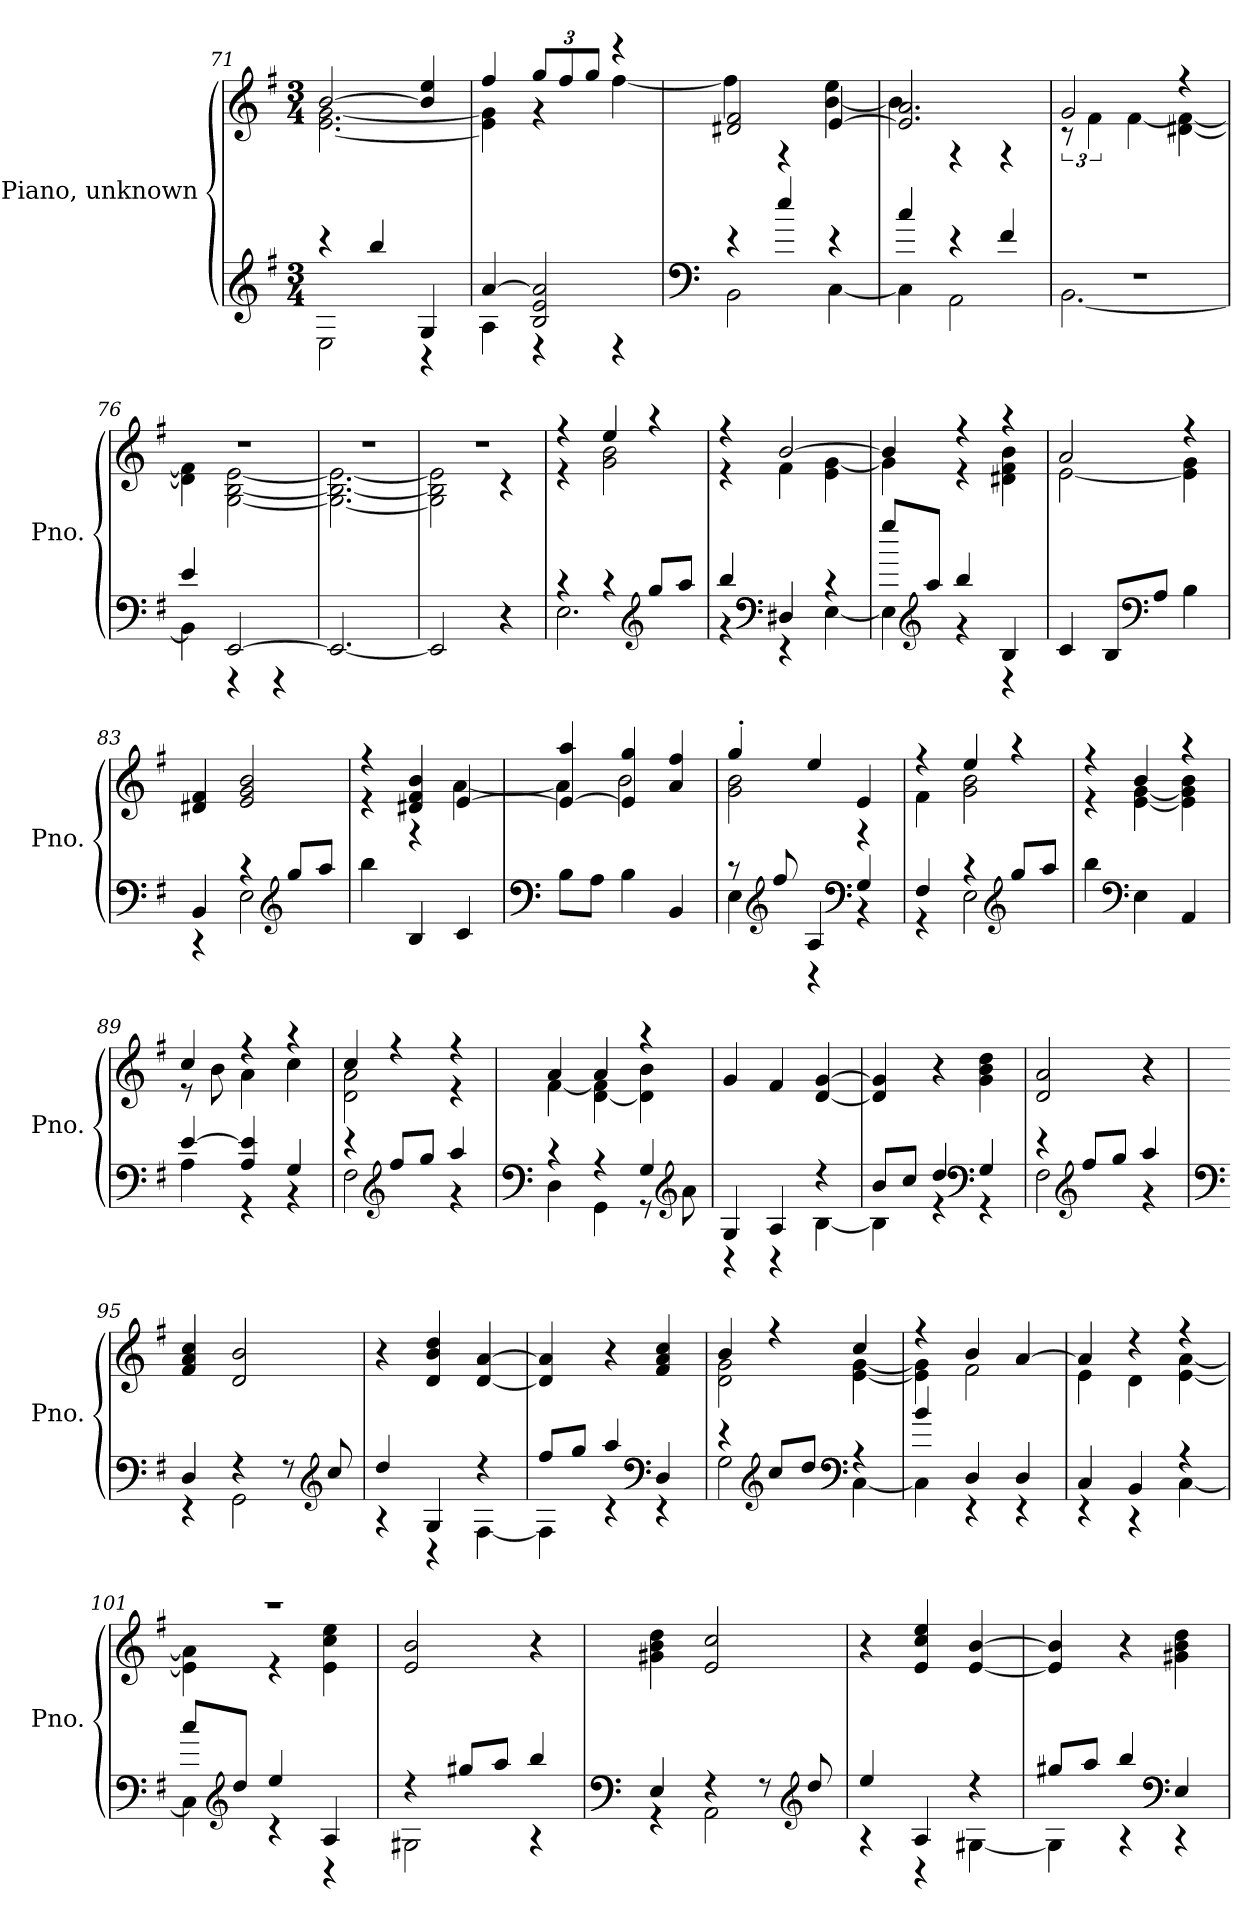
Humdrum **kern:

**kern	**kern
*part1	*part1
*staff2	*staff1
*I"Piano, unknown	*
*I'Pno.	*
*clefG2	*clefG2
*k[f#]	*k[f#]
*M3/4	*M3/4
=71	=71
*^	*^
4r	2E\	[2b/	[2.e\ [2.g\
4bb/	.	.	.
4G/	4r	4b/] 4ee/	.
=72	=72	=72	=72
[4a/	4A\	4ff#/	4e\] 4g\]
*	*	*Xbrackettup	*
2B/ 2e/ 2a/]	4r	12gg/L	4r
.	.	12ff#/	.
.	.	12gg/J	.
.	4r	4r	[4ff#\
!!LO:LB:g=z	!!
=73	=73	=73	=73
*clefF4	*	*	*
4r	2BB\	2d#X/ 2f#/	4ff#\]
4ee/	.	.	4r
4r	[4C\	[4e/	[4b\ 4ee\
=74	=74	=74	=74
4cc/	4C\]	2.e/] 2.a/	4b\]
4r	2AA\	.	4r
4f#/	.	.	4r
=75	=75	=75	=75
*	*	*	*brackettup
2.r	[2.BB\	2g/	12r
.	.	.	6f#\
.	.	.	[4f#\
.	.	4r	[4d#X\ 4f#\_
=76	=76	=76	=76
4e/	4BB\]	2.r	4d#\] 4f#\]
[2EE/	4r	.	[2G\ [2B\ [2e\
.	4r	.	.
*v	*v	*	*
=77	=77	=77
2.EE/_	2.r	2.G\_ 2.B\_ 2.e\_
=78	=78	=78
2EE/]	2.r	2G\] 2B\] 2e\]
4r	.	4r
=79	=79	=79
*^	*	*
4r	2.E\	4r	4r
4r	.	4ee/	2g\ 2b\
*clefG2	*	*	*
8gg/L	.	4r	.
8aa/J	.	.	.
=80	=80	=80	=80
4bb/	4r	4r	4r
*clefF4	*	*	*
4D#X/	4r	[2b/	4f#\
4r	[4E\	.	4e\ [4g\
!!LO:LB:g=z	!!
=81	=81	=81	=81
8gg/L	4E\]	4b/]	4g\]
*clefG2	*	*	*
8aa/J	.	.	.
4bb/	4r	4r	4r
4B/	4r	4r	4d#X\ 4f#\ 4b\
*v	*v	*	*
=82	=82	=82
4c/	2a/	[2e\
8B/L	.	.
*clefF4	*	*
8A/J	.	.
4B\	4r	4e\] 4g\
*	*v	*v
=83	=83
*^	*
4BB/	4r	4d#X/ 4f#/
4r	2E\	2e/ 2g/ 2b/
*clefG2	*	*
8gg/L	.	.
8aa/J	.	.
*v	*v	*
=84	=84
*	*^
4bb\	4r	4r
4B/	4d#X/ 4f#/ 4b/	4r
4c/	[4e/	[4a\
=85	=85	=85
*clefF4	*	*
8B\L	4e/_ 4aa/	4a\]
8A\J	.	.
4B\	4e/] 4gg/	2b\
4BB/	4a/ 4ff#/	.
=86	=86	=86
*^	*	*
8r	4E\	4gg'/	2g\ 2b\
*clefG2	*	*	*
8ff#/	.	.	.
4A/	4r	4ee/	.
*clefF4	*	*	*
4G/	4r	4e/	4r
!!LO:PB:g=z	!!
=87	=87	=87	=87
4F#/	4r	4r	4f#\
4r	2E\	4ee/	2g\ 2b\
*clefG2	*	*	*
8gg/L	.	4r	.
8aa/J	.	.	.
*v	*v	*	*
=88	=88	=88
4bb\	4r	4r
*clefF4	*	*
4E\	4b/	[4e\ [4g\
4AA/	4r	4e\] 4g\] 4b\
=89	=89	=89
*^	*	*
[4e/	4A\	4cc/	8r
.	.	.	8b\
4A/ 4e/]	4r	4r	4a\
4G/	4r	4r	4cc\
=90	=90	=90	=90
4r	2F#\	4cc/	2d\ 2a\
*clefG2	*	*	*
8ff#/L	.	4r	.
8gg/J	.	.	.
4aa/	4r	4r	4r
=91	=91	=91	=91
*clefF4	*	*	*
4r	4D\	4a/	[4f#\
4r	4GG\	4a/	[4d\ 4f#\]
4G/	8r	4r	4d\] 4b\
*clefG2	*	*	*
.	8a\	.	.
*	*	*v	*v
=92	=92	=92
4G/	4r	4g/
4A/	4r	4f#/
4r	[4B\	[4d/ [4g/
!!LO:LB:g=z
=93	=93	=93
8b/L	4B\]	4d/] 4g/]
8cc/J	.	.
4dd/	4r	4r
*clefF4	*	*
4G/	4r	4g\ 4b\ 4dd\
=94	=94	=94
4r	2F#\	2d/ 2a/
*clefG2	*	*
8ff#/L	.	.
8gg/J	.	.
4aa/	4r	4r
=95	=95	=95
*clefF4	*	*
4D/	4r	4f#/ 4a/ 4cc/
4r	2GG\	2d/ 2b/
8r	.	.
*clefG2	*	*
8cc/	.	.
=96	=96	=96
4dd/	4r	4r
4G/	4r	4d/ 4b/ 4dd/
4r	[4F#\	[4d/ [4a/
=97	=97	=97
8ff#/L	4F#\]	4d/] 4a/]
8gg/J	.	.
4aa/	4r	4r
*clefF4	*	*
4D/	4r	4f#/ 4a/ 4cc/
=98	=98	=98
*	*	*^
4r	2G\	4b/	2d\ 2g\
*clefG2	*	*	*
8cc/L	.	4r	.
8dd/J	.	.	.
*clefF4	*	*	*
4r	[4C\	4cc/	[4e\ [4g\
!!LO:LB:g=z	!!
=99	=99	=99	=99
4b/	4C\]	4r	4e\] 4g\]
4D/	4r	4b/	2f#\
4D/	4r	[4a/	.
=100	=100	=100	=100
4C/	4r	4a/]	4e\
4BB/	4r	4r	4d\
4r	[4C\	4r	[4e\ [4a\
=101	=101	=101	=101
8cc/L	4C\]	2.r	4e\] 4a\]
*clefG2	*	*	*
8dd/J	.	.	.
4ee/	4r	.	4r
4A/	4r	.	4e\ 4cc\ 4ee\
*	*	*v	*v
=102	=102	=102
4r	2G#X\	2e/ 2b/
8gg#X/L	.	.
8aa/J	.	.
4bb/	4r	4r
=103	=103	=103
*clefF4	*	*
4E/	4r	4g#X\ 4b\ 4dd\
4r	2AA\	2e/ 2cc/
8r	.	.
*clefG2	*	*
8dd/	.	.
=104	=104	=104
4ee/	4r	4r
4A/	4r	4e/ 4cc/ 4ee/
4r	[4G#X\	[4e/ [4b/
=105	=105	=105
8gg#X/L	4G#\]	4e/] 4b/]
8aa/J	.	.
4bb/	4r	4r
*clefF4	*	*
4E/	4r	4g#X\ 4b\ 4dd\
*v	*v	*
=	=
*-	*-
